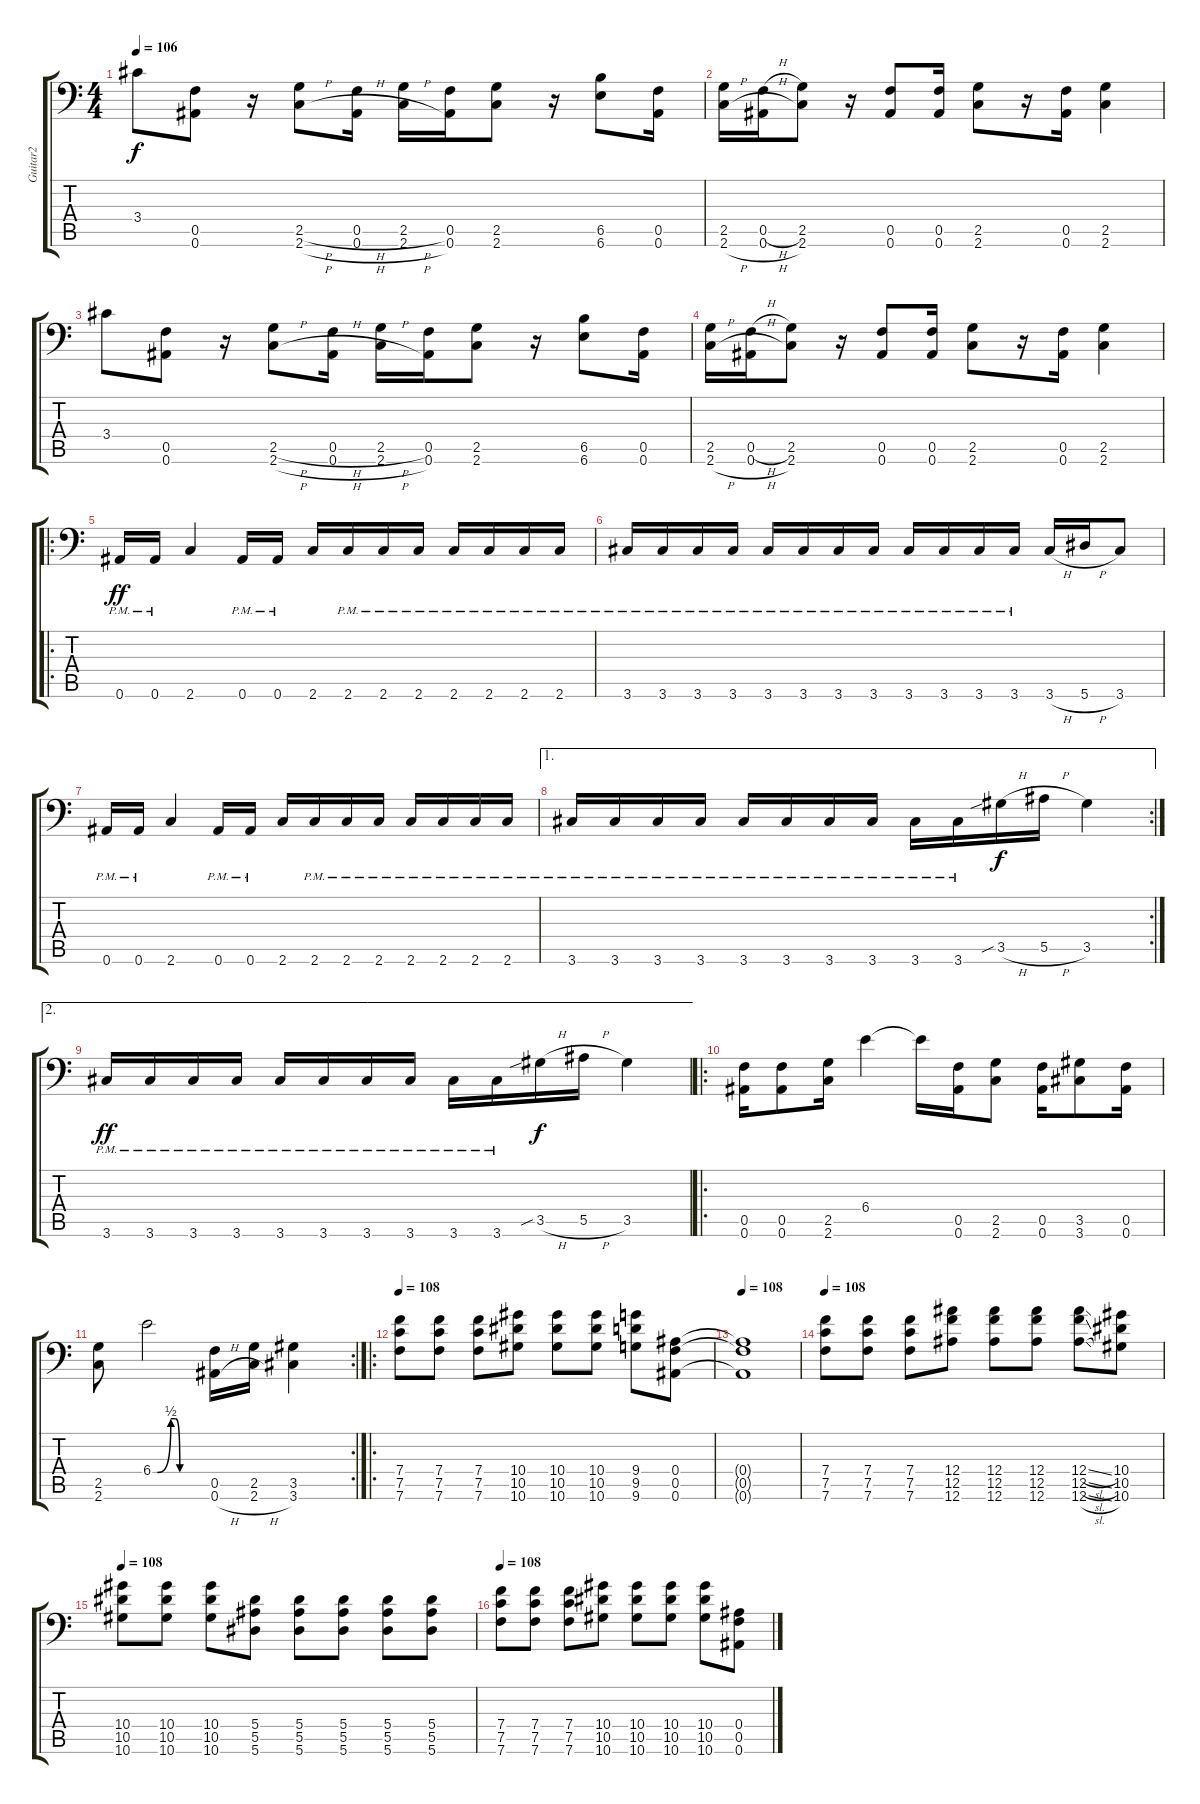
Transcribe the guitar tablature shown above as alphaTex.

\track ("Guitar2" "Guitar2") {instrument distortionguitar}
\staff {score tabs}
\tuning (C4 G3 Eb3 Bb2 F2 Bb1) {hide}
\ts (4 4)
\tempo 106
\clef f4
\ks c
3.4.8{dy f} (0.5 0.6).8 r.16 (2.5{h} 2.6{h}).8 (0.5{h} 0.6{h}).16 (2.5{h} 2.6{h}).16 (0.5 0.6).16 (2.5 2.6).8 r.16 (6.5 6.6).8 (0.5 0.6).16 |
(2.5 2.6{h}).16 (0.5{h} 0.6{h}).16 (2.5 2.6).8 r.16 (0.5 0.6).8 (0.5 0.6).16 (2.5 2.6).8 r.16 (0.5 0.6).16 (2.5 2.6).4 |
3.4.8 (0.5 0.6).8 r.16 (2.5{h} 2.6{h}).8 (0.5{h} 0.6{h}).16 (2.5{h} 2.6{h}).16 (0.5 0.6).16 (2.5 2.6).8 r.16 (6.5 6.6).8 (0.5 0.6).16 |
(2.5 2.6{h}).16 (0.5{h} 0.6{h}).16 (2.5 2.6).8 r.16 (0.5 0.6).8 (0.5 0.6).16 (2.5 2.6).8 r.16 (0.5 0.6).16 (2.5 2.6).4 |
\ro
0.6{pm}.16{dy ff} 0.6{pm}.16 2.6.4 0.6{pm}.16 0.6{pm}.16 2.6.16 2.6{pm}.16 2.6{pm}.16 2.6{pm}.16 2.6{pm}.16 2.6{pm}.16 2.6{pm}.16 2.6{pm}.16 |
3.6{pm}.16 3.6{pm}.16 3.6{pm}.16 3.6{pm}.16 3.6{pm}.16 3.6{pm}.16 3.6{pm}.16 3.6{pm}.16 3.6{pm}.16 3.6{pm}.16 3.6{pm}.16 3.6{pm}.16 3.6{h}.16 5.6{h}.16 3.6.8 |
0.6{pm}.16 0.6{pm}.16 2.6.4 0.6{pm}.16 0.6{pm}.16 2.6.16 2.6{pm}.16 2.6{pm}.16 2.6{pm}.16 2.6{pm}.16 2.6{pm}.16 2.6{pm}.16 2.6{pm}.16 |
\ae 1
\rc 2
3.6{pm}.16 3.6{pm}.16 3.6{pm}.16 3.6{pm}.16 3.6{pm}.16 3.6{pm}.16 3.6{pm}.16 3.6{pm}.16 3.6{pm}.16 3.6{pm}.16 3.5{sib h}.16{dy f} 5.5{h}.16 3.5.4 |
\ae 2
3.6{pm}.16{dy ff} 3.6{pm}.16 3.6{pm}.16 3.6{pm}.16 3.6{pm}.16 3.6{pm}.16 3.6{pm}.16 3.6{pm}.16 3.6{pm}.16 3.6{pm}.16 3.5{sib h}.16{dy f} 5.5{h}.16 3.5.4 |
\ro
(0.5 0.6).16 (0.5 0.6).8 (2.5 2.6).16 6.4.4 6.4{t}.16 (0.5 0.6).16 (2.5 2.6).8 (0.5 0.6).16 (3.5 3.6).8 (0.5 0.6).16 |
\rc 2
(2.5 2.6).8 6.4{be (custom 0 0 5 0 20 2 25 2 30 0 45 0 60 0)}.2 (0.5 0.6{h}).16 (2.5 2.6{h}).16 (3.5 3.6).4 |
\ro
\tempo 108
(7.4 7.5 7.6).8 (7.4 7.5 7.6).8 (7.4 7.5 7.6).8 (10.4 10.5 10.6).8 (10.4 10.5 10.6).8 (10.4 10.5 10.6).8 (9.4 9.5 9.6).8 (0.4 0.5 0.6).8 |
\tempo 108
(0.4{t} 0.5{t} 0.6{t}).1 |
\tempo 108
(7.4 7.5 7.6).8 (7.4 7.5 7.6).8 (7.4 7.5 7.6).8 (12.4 12.5 12.6).8 (12.4 12.5 12.6).8 (12.4 12.5 12.6).8 (12.4{sl} 12.5{sl} 12.6{sl}).8 (10.4 10.5 10.6).8 |
\tempo 108
(10.4 10.5 10.6).8 (10.4 10.5 10.6).8 (10.4 10.5 10.6).8 (5.4 5.5 5.6).8 (5.4 5.5 5.6).8 (5.4 5.5 5.6).8 (5.4 5.5 5.6).8 (5.4 5.5 5.6).8 |
\tempo 108
(7.4 7.5 7.6).8 (7.4 7.5 7.6).8 (7.4 7.5 7.6).8 (10.4 10.5 10.6).8 (10.4 10.5 10.6).8 (10.4 10.5 10.6).8 (10.4 10.5 10.6).8 (0.4 0.5 0.6).8
